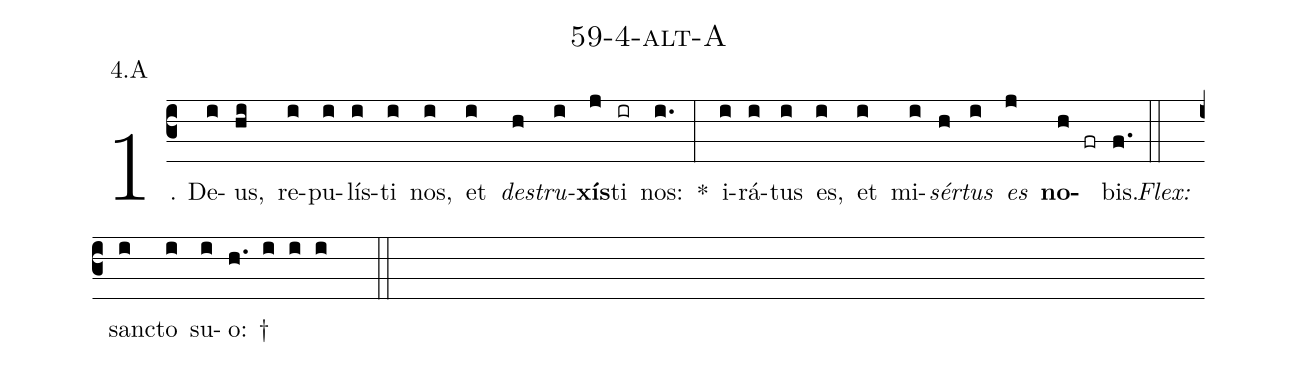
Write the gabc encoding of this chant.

name: 59-4-alt-A;
annotation: 4.A;
%%
(c3)1. De(i)us,(hi) re(i)pu(i)lís(i)ti(i) nos,(i) et(i) <i>de</i>(h)<i>stru</i>(i)<b>xís</b>(j)ti(ir) nos:(i.) *(:) i(i)rá(i)tus(i) es,(i) et(i) mi(i)<i>sér</i>(h)<i>tus</i>(i) <i>es</i>(j) <b>no</b>(h fr)bis.(f.) (::)
<i>Flex:</i>()  sanc(i)to(i) su(i)o: †(h. i i i  ::)
